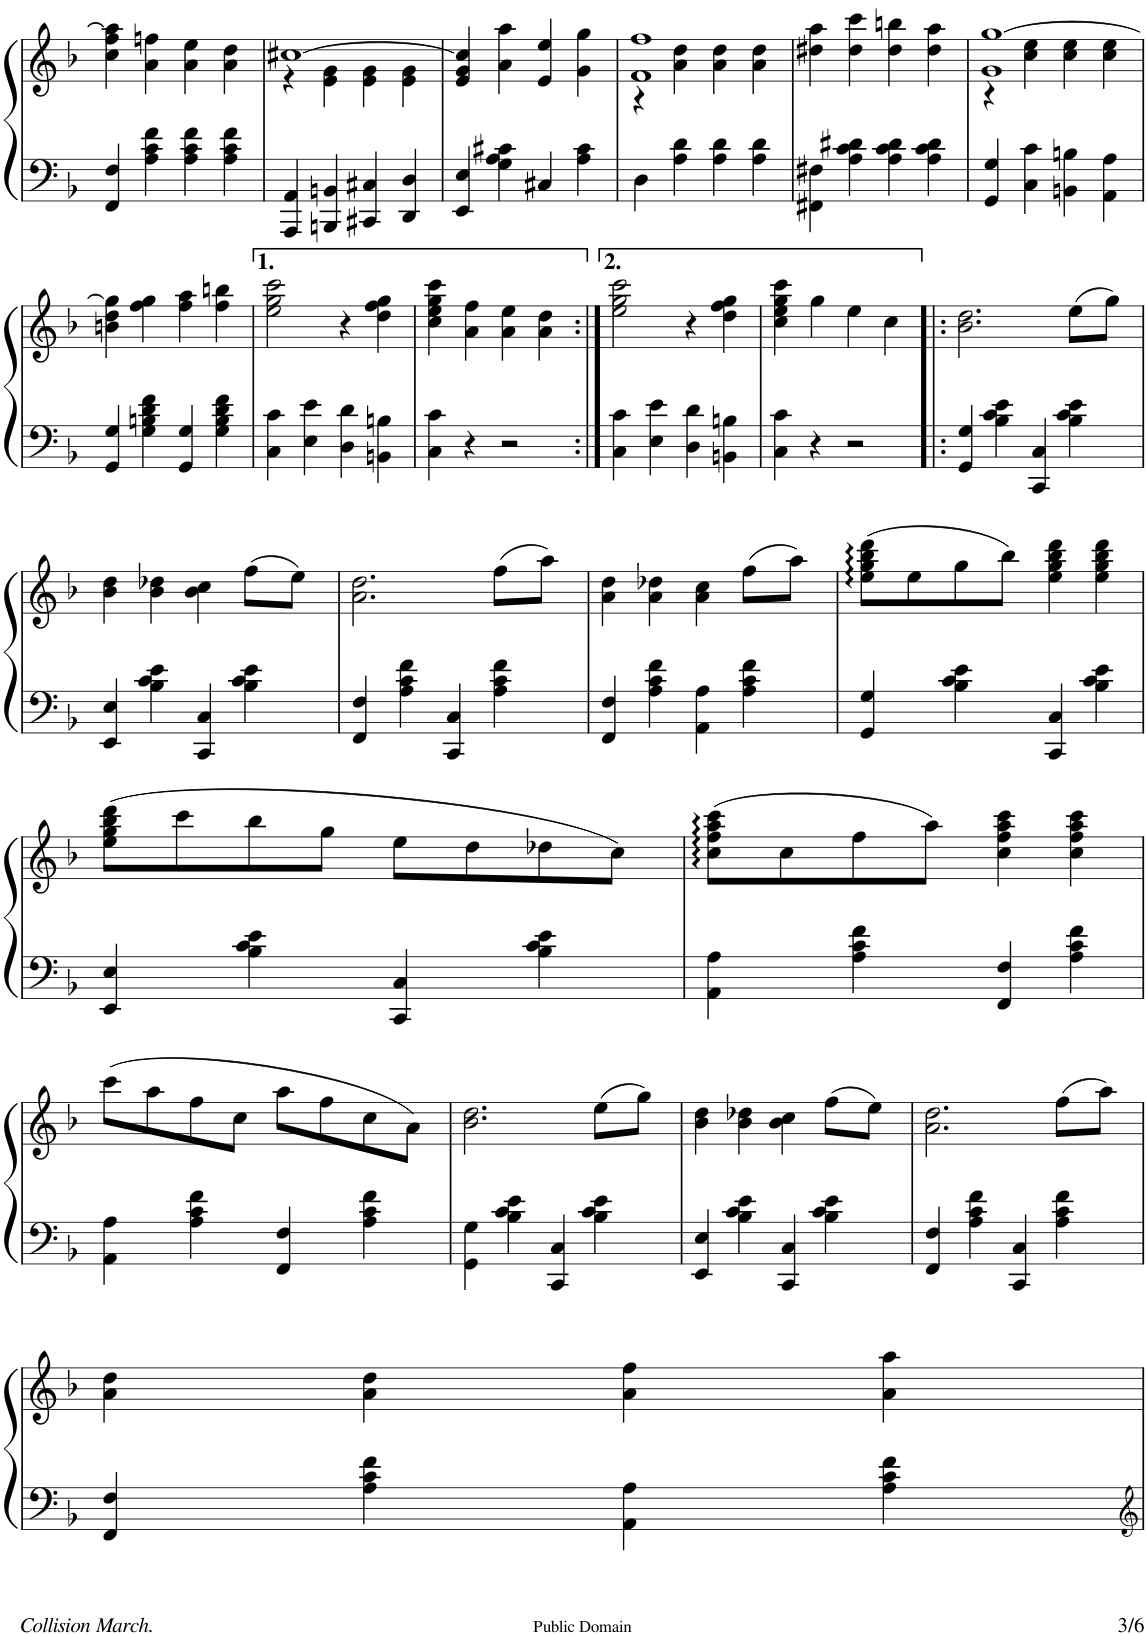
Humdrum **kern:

**kern	**kern
*part1	*part1
*staff2	*staff1
*I"PIANO.	*
*I'Pno	*
!!LO:PB:g=z
*clefF4	*clefG2
*k[b-]	*k[b-]
*F:	*F:
*M4/4	*M4/4
*met(c)	*met(c)
=30	=30
4FF/ 4F/	4cc\ 4ff\ 4aa\]
4A\ 4c\ 4f\	4a\ 4ffn\
4A\ 4c\ 4f\	4a\ 4ee\
4A\ 4c\ 4f\	4a\ 4dd\
=31	=31
*	*^
4AAA/ 4AA/	[1cc#X	4r
4BBBn/ 4BBn/	.	4e\ 4g\
4CC#X/ 4C#X/	.	4e\ 4g\
4DD/ 4D/	.	4e\ 4g\
*	*v	*v
=32	=32
4EE/ 4E/	4e/ 4g/ 4cc#/]
4G\ 4A\ 4c#X\	4a\ 4aa\
4C#X/	4e/ 4ee/
4A\ 4c#\	4g\ 4gg\
=33	=33
*	*^
4D\	1f 1ff	4r
4A\ 4d\	.	4a\ 4dd\
4A\ 4d\	.	4a\ 4dd\
4A\ 4d\	.	4a\ 4dd\
*	*v	*v
=34	=34
4FF#X\ 4F#X\	4dd#X\ 4aa\
4A\ 4c\ 4d#X\	4dd#\ 4ccc\
4A\ 4c\ 4d#\	4dd#\ 4bbn\
4A\ 4c\ 4d#\	4dd#\ 4aa\
=35	=35
*	*^
4GG/ 4G/	1g [1gg	4r
4C\ 4c\	.	4cc\ 4ee\
4BBn\ 4Bn\	.	4cc\ 4ee\
4AA\ 4A\	.	4cc\ 4ee\
*	*v	*v
!!LO:LB:g=z
=36	=36
4GG/ 4G/	4bn\ 4dd\ 4gg\]
4G\ 4Bn\ 4d\ 4f\	4ff\ 4gg\
4GG/ 4G/	4ff\ 4aa\
4G\ 4B\ 4d\ 4f\	4ff\ 4bbn\
=37	=37
4C\ 4c\	2ee\ 2gg\ 2ccc\
4E\ 4e\	.
4D\ 4d\	4r
4BBn\ 4Bn\	4dd\ 4ff\ 4gg\
=38	=38
4C\ 4c\	4cc\ 4ee\ 4gg\ 4ccc\
4r	4a\ 4ff\
2r	4a\ 4ee\
.	4a\ 4dd\
=39:|!	=39:|!
4C\ 4c\	2ee\ 2gg\ 2ccc\
4E\ 4e\	.
4D\ 4d\	4r
4BBn\ 4Bn\	4dd\ 4ff\ 4gg\
=40	=40
4C\ 4c\	4cc\ 4ee\ 4gg\ 4ccc\
4r	4gg\
2r	4ee\
.	4cc\
=41!|:	=41!|:
4GG/ 4G/	2.b-\ 2.dd\
4B-\ 4c\ 4e\	.
4CC/ 4C/	.
4B-\ 4c\ 4e\	(8ee\L
.	8gg\J)
!!LO:LB:g=z
=42	=42
4EE/ 4E/	4b-\ 4dd\
4B-\ 4c\ 4e\	4b-\ 4dd-X\
4CC/ 4C/	4b-\ 4cc\
4B-\ 4c\ 4e\	(8ff\L
.	8ee\J)
=43	=43
4FF/ 4F/	2.a\ 2.dd\
4A\ 4c\ 4f\	.
4CC/ 4C/	.
4A\ 4c\ 4f\	(8ff\L
.	8aa\J)
=44	=44
4FF/ 4F/	4a\ 4dd\
4A\ 4c\ 4f\	4a\ 4dd-X\
4AA\ 4A\	4a\ 4cc\
4A\ 4c\ 4f\	(8ff\L
.	8aa\J)
=45	=45
4GG/ 4G/	(8ee\ 8gg\ 8bb-\ 8ddd\L
.	8ee\
4B-\ 4c\ 4e\	8gg\
.	8bb-\J)
4CC/ 4C/	4ee\ 4gg\ 4bb-\ 4ddd\
4B-\ 4c\ 4e\	4ee\ 4gg\ 4bb-\ 4ddd\
!!LO:LB:g=z
=46	=46
4EE/ 4E/	(8ee\ 8gg\ 8bb-\ 8ddd\L
.	8ccc\
4B-\ 4c\ 4e\	8bb-\
.	8gg\J
4CC/ 4C/	8ee\L
.	8dd\
4B-\ 4c\ 4e\	8dd-X\
.	8cc\J)
=47	=47
4AA\ 4A\	(8cc\ 8ff\ 8aa\ 8ccc\L
.	8cc\
4A\ 4c\ 4f\	8ff\
.	8aa\J)
4FF/ 4F/	4cc\ 4ff\ 4aa\ 4ccc\
4A\ 4c\ 4f\	4cc\ 4ff\ 4aa\ 4ccc\
!!LO:LB:g=z
=48	=48
4AA\ 4A\	(8ccc\L
.	8aa\
4A\ 4c\ 4f\	8ff\
.	8cc\J
4FF/ 4F/	8aa\L
.	8ff\
4A\ 4c\ 4f\	8cc\
.	8a\J)
=49	=49
4GG\ 4G\	2.b-\ 2.dd\
4B-\ 4c\ 4e\	.
4CC/ 4C/	.
4B-\ 4c\ 4e\	(8ee\L
.	8gg\J)
=50	=50
4EE/ 4E/	4b-\ 4dd\
4B-\ 4c\ 4e\	4b-\ 4dd-X\
4CC/ 4C/	4b-\ 4cc\
4B-\ 4c\ 4e\	(8ff\L
.	8ee\J)
=51	=51
4FF/ 4F/	2.a\ 2.dd\
4A\ 4c\ 4f\	.
4CC/ 4C/	.
4A\ 4c\ 4f\	(8ff\L
.	8aa\J)
!!LO:LB:g=z
=52	=52
4FF/ 4F/	4a\ 4dd\
4A\ 4c\ 4f\	4a\ 4dd\
4AA\ 4A\	4a\ 4ff\
4A\ 4c\ 4f\	4a\ 4aa\
=	=
*-	*-
